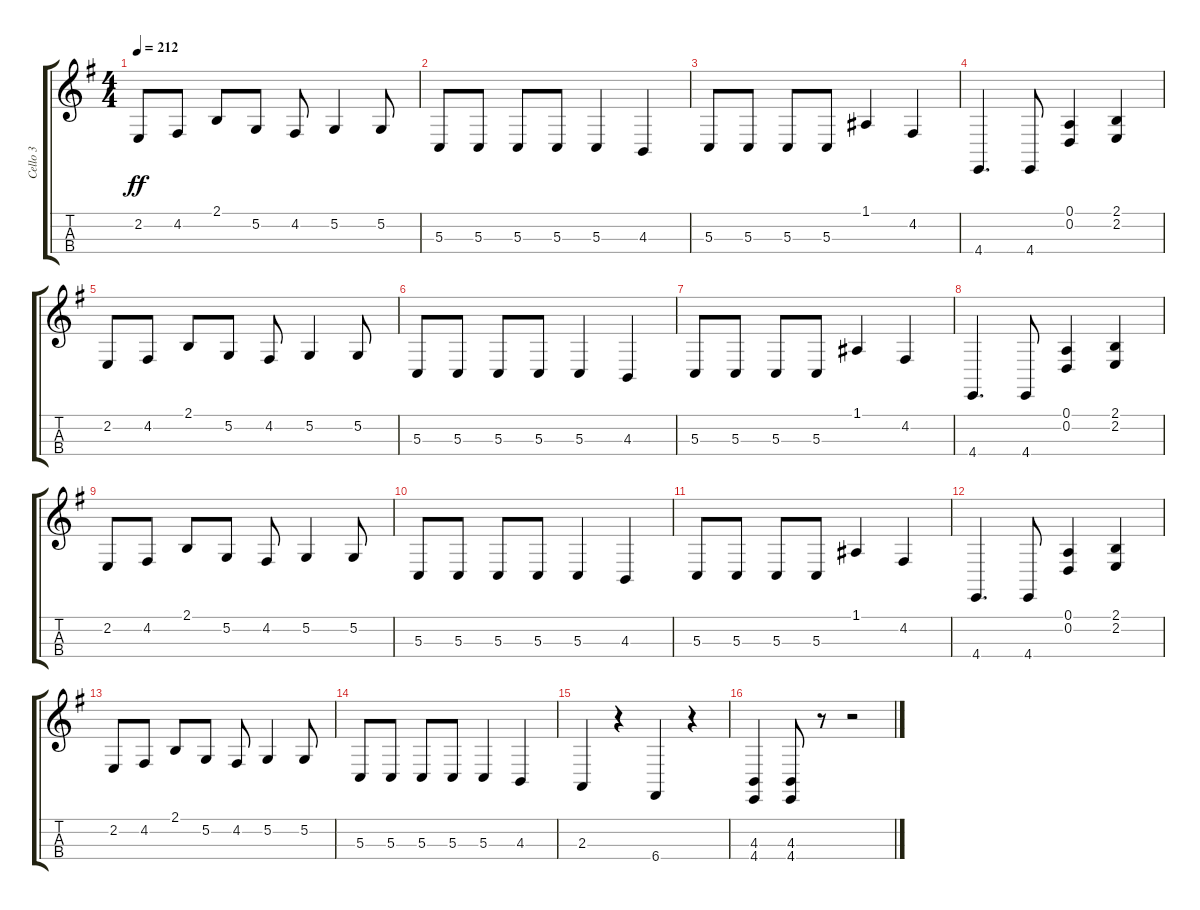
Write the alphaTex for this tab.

\track ("Cello 3" "Cello 3") {instrument cello}
\staff {score tabs}
\tuning (A3 D3 G2 C2) {hide}
\ts (4 4)
\tempo 212
\clef g2
\ks g
2.2.8{dy ff} 4.2.8 2.1.8 5.2.8 4.2.8 5.2.4 5.2.8 |
5.3.8 5.3.8 5.3.8 5.3.8 5.3.4 4.3.4 |
5.3.8 5.3.8 5.3.8 5.3.8 1.1.4 4.2.4 |
4.4.4{d} 4.4.8 (0.1 0.2).4 (2.1 2.2).4 |
2.2.8 4.2.8 2.1.8 5.2.8 4.2.8 5.2.4 5.2.8 |
5.3.8 5.3.8 5.3.8 5.3.8 5.3.4 4.3.4 |
5.3.8 5.3.8 5.3.8 5.3.8 1.1.4 4.2.4 |
4.4.4{d} 4.4.8 (0.1 0.2).4 (2.1 2.2).4 |
2.2.8 4.2.8 2.1.8 5.2.8 4.2.8 5.2.4 5.2.8 |
5.3.8 5.3.8 5.3.8 5.3.8 5.3.4 4.3.4 |
5.3.8 5.3.8 5.3.8 5.3.8 1.1.4 4.2.4 |
4.4.4{d} 4.4.8 (0.1 0.2).4 (2.1 2.2).4 |
2.2.8 4.2.8 2.1.8 5.2.8 4.2.8 5.2.4 5.2.8 |
5.3.8 5.3.8 5.3.8 5.3.8 5.3.4 4.3.4 |
2.3.4 r.4 6.4.4 r.4 |
(4.3 4.4).4 (4.3 4.4).8 r.8 r.2
